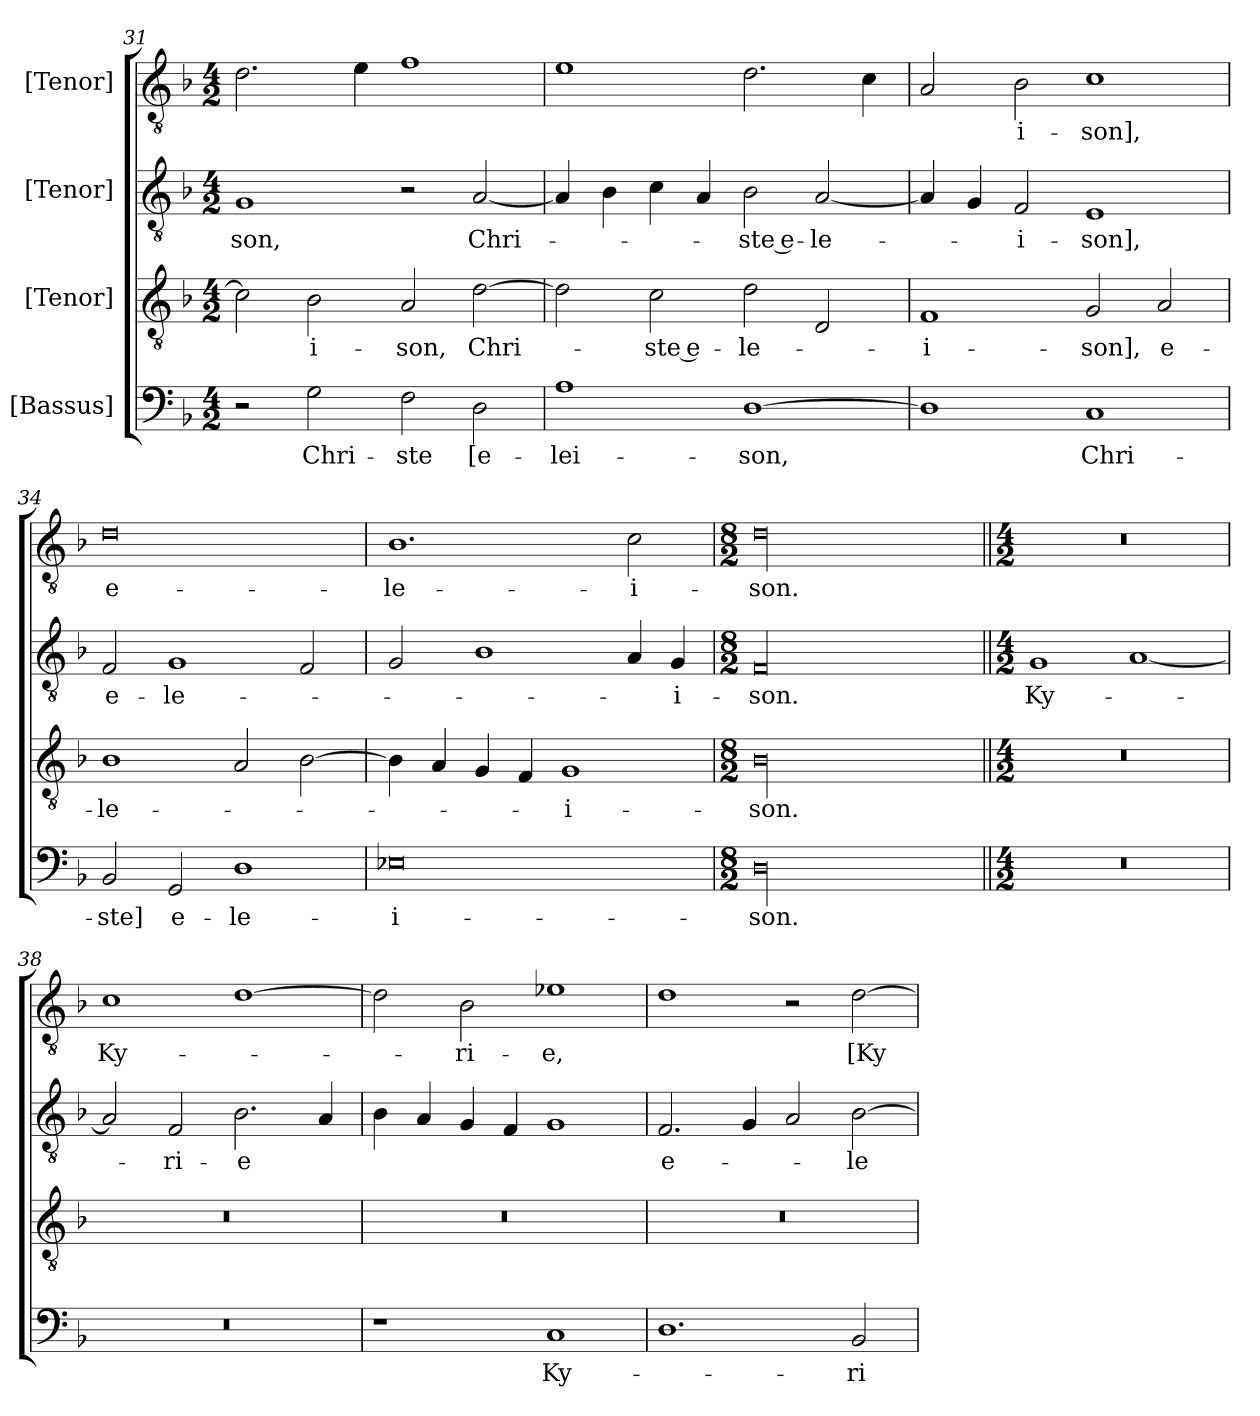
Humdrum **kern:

**kern	**text	**kern	**text	**kern	**text	**kern	**text
*part4	*part4	*part3	*part3	*part2	*part2	*part1	*part1
*staff4	*staff4	*staff3	*staff3	*staff2	*staff2	*staff1	*staff1
*I"[Bassus]	*	*I"[Tenor]	*	*I"[Tenor]	*	*I"[Tenor]	*
*clefF4	*	*clefGv2	*	*clefGv2	*	*clefGv2	*
*k[b-]	*	*k[b-]	*	*k[b-]	*	*k[b-]	*
*M4/2	*	*M4/2	*	*M4/2	*	*M4/2	*
=31	=31	=31	=31	=31	=31	=31	=31
2r	.	2c\]	.	1G/	-son,	2.d\	.
2G\	Chri-	2B-\	-i-	.	.	.	.
.	.	.	.	.	.	4e\	.
2F\	-ste	2A/	-son,	2r	.	1f\	.
2D\	[e-	[2d\	Chri-	[2A/	Chri-	.	.
=32	=32	=32	=32	=32	=32	=32	=32
1A\	-lei-	2d\]	.	4A/]	.	1e\	.
.	.	.	.	4B-\	.	.	.
.	.	2c\	-ste e-	4c\	.	.	.
.	.	.	.	4A/	.	.	.
[1D\	-son,	2d\	-le-	2B-\	-ste e-	2.d\	.
.	.	2D/	.	[2A/	-le-	.	.
.	.	.	.	.	.	4c\	.
=33	=33	=33	=33	=33	=33	=33	=33
1D\]	.	1F/	-i-	4A/]	.	2A/	.
.	.	.	.	4G/	.	.	.
.	.	.	.	2F/	-i-	2B-\	-i-
1C/	Chri-	2G/	-son],	1E/	-son],	1c\	-son],
.	.	2A/	e-	.	.	.	.
=34	=34	=34	=34	=34	=34	=34	=34
2BB-/	-ste]	1B-\	-le-	2F/	e-	0d\	e-
2GG/	e-	.	.	1G/	-le-	.	.
1D\	-le-	2A/	.	.	.	.	.
.	.	[2B-\	.	2F/	.	.	.
=35	=35	=35	=35	=35	=35	=35	=35
0E-X\	-i-	4B-\]	.	2G/	.	1.B-\	-le-
.	.	4A/	.	.	.	.	.
.	.	4G/	.	1B-\	.	.	.
.	.	4F/	.	.	.	.	.
.	.	1G/	-i-	.	.	.	.
.	.	.	.	4A/	.	2c\	-i-
.	.	.	.	4G/	-i-	.	.
=36	=36	=36	=36	=36	=36	=36	=36
*M8/2	*	*M8/2	*	*M8/2	*	*M8/2	*
00D\	-son.	00B-\	-son.	00F/	-son.	00d\	-son.
=37||	=37||	=37||	=37||	=37||	=37||	=37||	=37||
*M4/2	*	*M4/2	*	*M4/2	*	*M4/2	*
0r	.	0r	.	1G/	Ky-	0r	.
.	.	.	.	[1A/	.	.	.
=38	=38	=38	=38	=38	=38	=38	=38
0r	.	0r	.	2A/]	.	1c\	Ky-
.	.	.	.	2F/	-ri-	.	.
.	.	.	.	2.B-\	-e	[1d\	.
.	.	.	.	4A/	.	.	.
=39	=39	=39	=39	=39	=39	=39	=39
1r	.	0r	.	4B-\	.	2d\]	.
.	.	.	.	4A/	.	.	.
.	.	.	.	4G/	.	2B-\	-ri-
.	.	.	.	4F/	.	.	.
1C/	Ky-	.	.	1G/	.	1e-X\	-e,
=40	=40	=40	=40	=40	=40	=40	=40
1.D\	.	0r	.	2.F/	e-	1d\	.
.	.	.	.	4G/	.	.	.
.	.	.	.	2A/	.	2r	.
2BB-/	-ri-	.	.	[2B-\	-le-	[2d\	[Ky-
=	=	=	=	=	=	=	=
*-	*-	*-	*-	*-	*-	*-	*-
